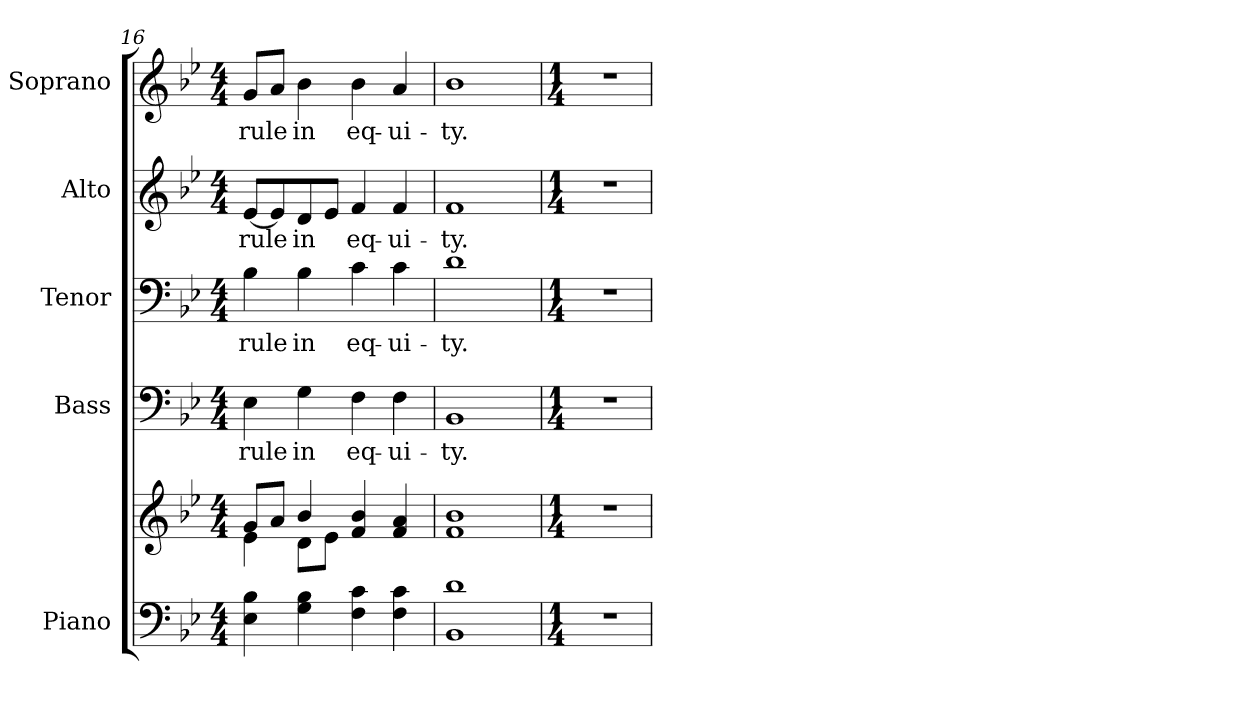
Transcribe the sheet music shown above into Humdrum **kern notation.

**kern	**kern	**kern	**text	**kern	**text	**kern	**text	**kern	**text
*part5	*part5	*part4	*part4	*part3	*part3	*part2	*part2	*part1	*part1
*staff6	*staff5	*staff4	*staff4	*staff3	*staff3	*staff2	*staff2	*staff1	*staff1
*I"Piano	*	*I"Bass	*	*I"Tenor	*	*I"Alto	*	*I"Soprano	*
*I'Pno.	*	*I'B.	*	*I'T.	*	*I'A.	*	*I'S.	*
!!LO:PB:g=z
*clefF4	*clefG2	*clefF4	*	*clefF4	*	*clefG2	*	*clefG2	*
*k[b-e-]	*k[b-e-]	*k[b-e-]	*	*k[b-e-]	*	*k[b-e-]	*	*k[b-e-]	*
*B-:	*B-:	*B-:	*	*B-:	*	*B-:	*	*B-:	*
*M4/4	*M4/4	*M4/4	*	*M4/4	*	*M4/4	*	*M4/4	*
=16	=16	=16	=16	=16	=16	=16	=16	=16	=16
*	*^	*	*	*	*	*	*	*	*
!	!	!	!	!LO:LY:b:color=#000000	!	!	!	!	!	!
!	!	!	!	!	!	!LO:LY:b:color=#000000	!	!	!	!
!	!	!	!	!	!	!	!	!LO:LY:b:color=#000000	!	!
!	!	!	!	!	!	!	!	!	!	!LO:LY:b:color=#000000
4E-i\ 4B-i	8gi/L	4e-i\	4E-i\	rule	4B-i\	rule	[<8e-i/L	rule	8gi/L	rule
.	8ai/J	.	.	.	.	.	8e-i/]	.	8ai/J	.
!	!	!	!	!LO:LY:b:color=#000000	!	!	!	!	!	!
!	!	!	!	!	!	!LO:LY:b:color=#000000	!	!	!	!
!	!	!	!	!	!	!	!	!LO:LY:b:color=#000000	!	!
!	!	!	!	!	!	!	!	!	!	!LO:LY:b:color=#000000
4Gi\ 4B-i	4b-i/	8di\L	4Gi\	in	4B-i\	in	8di/	in	4b-i\	in
.	.	8e-i\J	.	.	.	.	8e-i/J	.	.	.
!	!	!	!	!LO:LY:b:color=#000000	!	!	!	!	!	!
!	!	!	!	!	!	!LO:LY:b:color=#000000	!	!	!	!
!	!	!	!	!	!	!	!	!LO:LY:b:color=#000000	!	!
!	!	!	!	!	!	!	!	!	!	!LO:LY:b:color=#000000
4Fi\ 4ci	4fi/ 4b-i	2ryy	4Fi\	eq-	4ci\	eq-	4fi/	eq-	4b-i\	eq-
!	!	!	!	!LO:LY:b:color=#000000	!	!	!	!	!	!
!	!	!	!	!	!	!LO:LY:b:color=#000000	!	!	!	!
!	!	!	!	!	!	!	!	!LO:LY:b:color=#000000	!	!
!	!	!	!	!	!	!	!	!	!	!LO:LY:b:color=#000000
4Fi\ 4ci	4fi/ 4ai	.	4Fi\	-ui-	4ci\	-ui-	4fi/	-ui-	4ai/	-ui-
*	*v	*v	*	*	*	*	*	*	*	*
=17	=17	=17	=17	=17	=17	=17	=17	=17	=17
!	!	!	!LO:LY:b:color=#000000	!	!	!	!	!	!
!	!	!	!	!	!LO:LY:b:color=#000000	!	!	!	!
!	!	!	!	!	!	!	!LO:LY:b:color=#000000	!	!
!	!	!	!	!	!	!	!	!	!LO:LY:b:color=#000000
1BB-i 1di	1fi 1b-i	1BB-i	-ty.	1di	-ty.	1fi	-ty.	1b-i	-ty.
!!LO:PB:g=z
=18	=18	=18	=18	=18	=18	=18	=18	=18	=18
*M1/4	*M1/4	*M1/4	*	*M1/4	*	*M1/4	*	*M1/4	*
!LO:N:vis=1	!LO:N:vis=1	!LO:N:vis=1	!	!LO:N:vis=1	!	!LO:N:vis=1	!	!LO:N:vis=1	!
4r	4r	4r	.	4r	.	4r	.	4r	.
=	=	=	=	=	=	=	=	=	=
*-	*-	*-	*-	*-	*-	*-	*-	*-	*-
